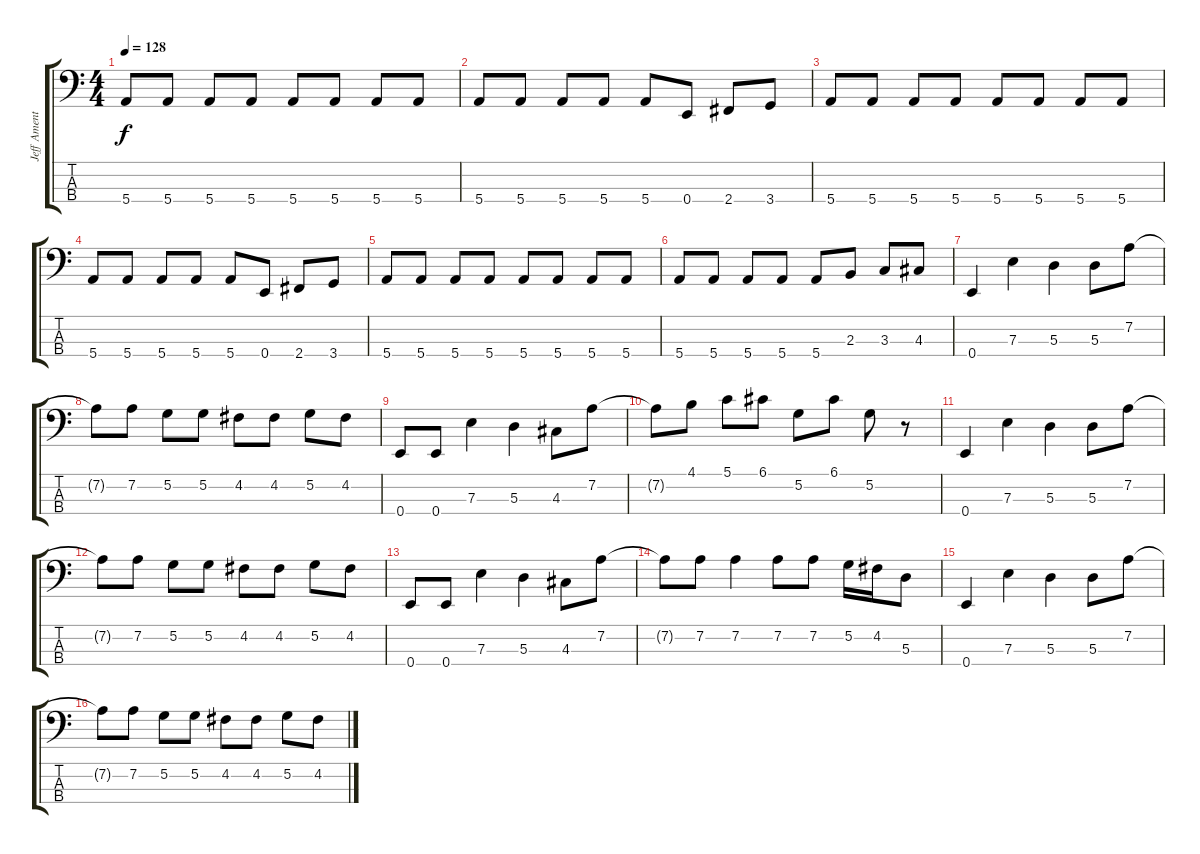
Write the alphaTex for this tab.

\track ("Jeff Ament Bass" "Jeff Ament") {instrument electricbassfinger}
\staff {score tabs}
\tuning (G2 D2 A1 E1) {hide}
\ts (4 4)
\tempo 128
\clef f4
\ks c
5.4.8{dy f} 5.4.8 5.4.8 5.4.8 5.4.8 5.4.8 5.4.8 5.4.8 |
5.4.8 5.4.8 5.4.8 5.4.8 5.4.8 0.4.8 2.4.8 3.4.8 |
5.4.8 5.4.8 5.4.8 5.4.8 5.4.8 5.4.8 5.4.8 5.4.8 |
5.4.8 5.4.8 5.4.8 5.4.8 5.4.8 0.4.8 2.4.8 3.4.8 |
5.4.8 5.4.8 5.4.8 5.4.8 5.4.8 5.4.8 5.4.8 5.4.8 |
5.4.8 5.4.8 5.4.8 5.4.8 5.4.8 2.3.8 3.3.8 4.3.8 |
0.4.4 7.3.4 5.3.4 5.3.8 7.2.8 |
7.2{t}.8 7.2.8 5.2.8 5.2.8 4.2.8 4.2.8 5.2.8 4.2.8 |
0.4.8 0.4.8 7.3.4 5.3.4 4.3.8 7.2.8 |
7.2{t}.8 4.1.8 5.1.8 6.1.8 5.2.8 6.1.8 5.2.8 r.8 |
0.4.4 7.3.4 5.3.4 5.3.8 7.2.8 |
7.2{t}.8 7.2.8 5.2.8 5.2.8 4.2.8 4.2.8 5.2.8 4.2.8 |
0.4.8 0.4.8 7.3.4 5.3.4 4.3.8 7.2.8 |
7.2{t}.8 7.2.8 7.2.4 7.2.8 7.2.8 5.2.16 4.2.16 5.3.8 |
0.4.4 7.3.4 5.3.4 5.3.8 7.2.8 |
7.2{t}.8 7.2.8 5.2.8 5.2.8 4.2.8 4.2.8 5.2.8 4.2.8
